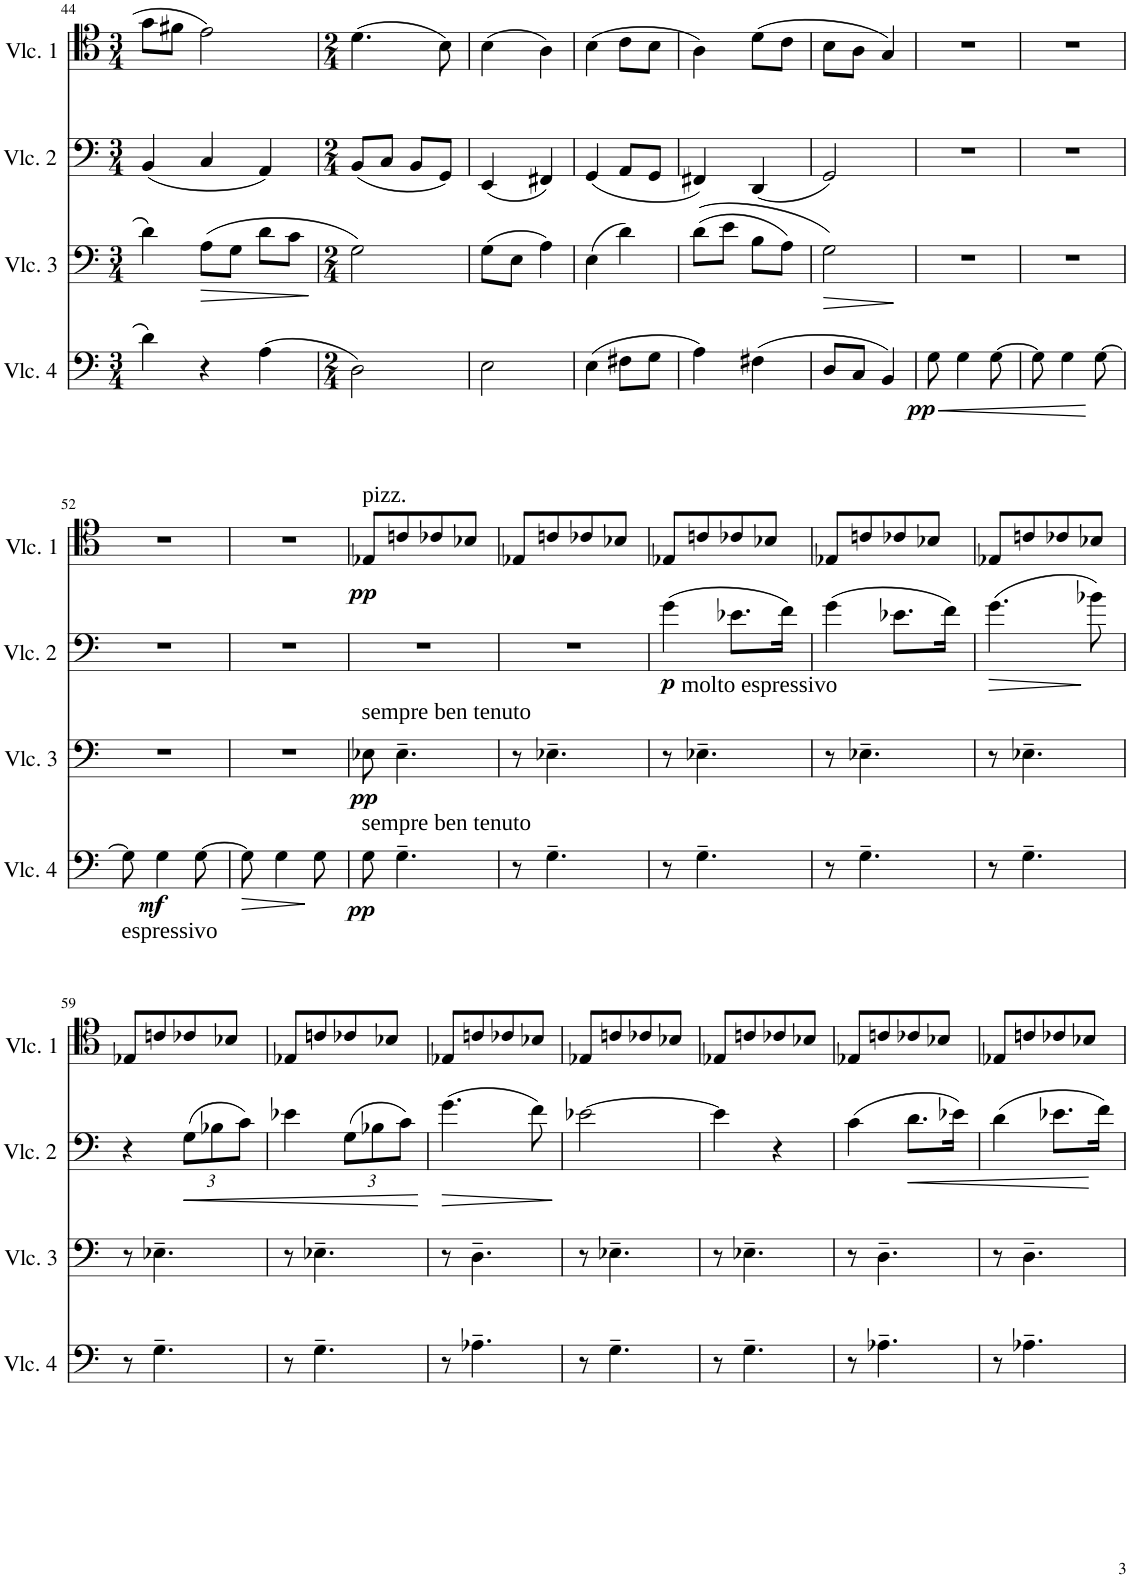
**kern	**dynam	**kern	**dynam	**kern	**dynam	**kern	**dynam
*part4	*part4	*part3	*part3	*part2	*part2	*part1	*part1
*staff4	*staff4	*staff3	*staff3	*staff2	*staff2	*staff1	*staff1
*I"Cello 4	*	*I"Cello 3	*	*I"Cello 2	*	*I"Cello 1	*
!!LO:PB:g=z
*clefF4	*	*clefF4	*	*clefF4	*	*clefC4	*
*k[]	*	*k[]	*	*k[]	*	*k[]	*
*M3/4	*	*M3/4	*	*M3/4	*	*M3/4	*
=44	=44	=44	=44	=44	=44	=44	=44
4d\	.	4d\	.	(4BB/	.	8g\L	.
.	.	.	.	.	.	8f#X\J	.
!	!	!	!LO:HP:b	!	!	!	!
4r	.	(8A\L	>	4C/	.	2e\	.
.	.	8G\J	.	.	.	.	.
(4A\	.	8d\L	.	4AA/)	.	.	.
.	.	8c\J	.	.	.	.	.
.	.	.	]	.	.	.	.
=45	=45	=45	=45	=45	=45	=45	=45
*M2/4	*	*M2/4	*	*M2/4	*	*M2/4	*
2D\)	.	2G\)	.	(8BB/L	.	(4.d\	.
.	.	.	.	8C/J	.	.	.
.	.	.	.	8BB/L	.	.	.
.	.	.	.	8GG/J)	.	8B\)	.
=46	=46	=46	=46	=46	=46	=46	=46
2E\	.	(8G\L	.	(4EE/	.	(4B\	.
.	.	8E\J	.	.	.	.	.
.	.	4A\)	.	4FF#X/)	.	4A\)	.
=47	=47	=47	=47	=47	=47	=47	=47
(4E\	.	(4E\	.	(4GG/	.	(4B\	.
8F#X\L	.	4d\)	.	8AA/L	.	8c\L	.
8G\J	.	.	.	8GG/J	.	8B\J	.
=48	=48	=48	=48	=48	=48	=48	=48
4A\)	.	((8d\L	.	4FF#X/)	.	4A\)	.
.	.	8e\J	.	.	.	.	.
(4F#X\	.	8B\L	.	(4DD/	.	(8d\L	.
.	.	8A\J)	.	.	.	8c\J	.
=49	=49	=49	=49	=49	=49	=49	=49
!	!	!	!LO:HP:b	!	!	!	!
8D/L	.	2G\)	>	2GG/)	.	8B\L	.
8C/J	.	.	.	.	.	8A\J	.
4BB/)	.	.	.	.	.	4G/)	.
.	.	.	]	.	.	.	.
=50	=50	=50	=50	=50	=50	=50	=50
!	!LO:HP:b	!	!	!	!	!	!
!	!LO:DY:n=1:b	!	!	!	!	!	!
8G\	< pp	2r	.	2r	.	2r	.
4G\	.	.	.	.	.	.	.
[8G\	.	.	.	.	.	.	.
=51	=51	=51	=51	=51	=51	=51	=51
8G\]	.	2r	.	2r	.	2r	.
4G\	.	.	.	.	.	.	.
[8G\	[	.	.	.	.	.	.
!!LO:LB:g=z
=52	=52	=52	=52	=52	=52	=52	=52
!LO:TX:b:t=espressivo	!	!	!	!	!	!	!
8G\]	.	2r	.	2r	.	2r	.
!	!LO:DY:b	!	!	!	!	!	!
4G\	mf	.	.	.	.	.	.
[8G\	.	.	.	.	.	.	.
=53	=53	=53	=53	=53	=53	=53	=53
!	!LO:HP:b	!	!	!	!	!	!
8G\]	>	2r	.	2r	.	2r	.
4G\	.	.	.	.	.	.	.
8G\	]	.	.	.	.	.	.
=54	=54	=54	=54	=54	=54	=54	=54
!	!	!	!	!	!	!LO:TX:a:t=pizz.	!
!	!	!LO:TX:a:t=sempre ben tenuto	!	!	!	!	!
!LO:TX:a:t=sempre ben tenuto	!	!	!	!	!	!	!
!	!LO:DY:b	!	!LO:DY:b	!	!	!	!LO:DY:b
8G\	pp	8E-X\	pp	2r	.	8E-X/L	pp
4.G~\	.	4.E-~\	.	.	.	8cn/	.
.	.	.	.	.	.	8c-X/	.
.	.	.	.	.	.	8B-X/J	.
=55	=55	=55	=55	=55	=55	=55	=55
8r	.	8r	.	2r	.	8E-X/L	.
4.G~\	.	4.E-X~\	.	.	.	8cn/	.
.	.	.	.	.	.	8c-X/	.
.	.	.	.	.	.	8B-X/J	.
=56	=56	=56	=56	=56	=56	=56	=56
!	!	!	!	!LO:TX:b:t=molto espressivo	!	!	!
!	!	!	!	!	!LO:DY:b	!	!
8r	.	8r	.	(4g\	p	8E-X/L	.
4.G~\	.	4.E-X~\	.	.	.	8cn/	.
.	.	.	.	8.e-X\L	.	8c-X/	.
.	.	.	.	.	.	8B-X/J	.
.	.	.	.	16f\Jk)	.	.	.
=57	=57	=57	=57	=57	=57	=57	=57
8r	.	8r	.	(4g\	.	8E-X/L	.
4.G~\	.	4.E-X~\	.	.	.	8cn/	.
.	.	.	.	8.e-X\L	.	8c-X/	.
.	.	.	.	.	.	8B-X/J	.
.	.	.	.	16f\Jk)	.	.	.
=58	=58	=58	=58	=58	=58	=58	=58
!	!	!	!	!	!LO:HP:b	!	!
8r	.	8r	.	(4.g\	>	8E-X/L	.
4.G~\	.	4.E-X~\	.	.	.	8cn/	.
.	.	.	.	.	.	8c-X/	.
.	.	.	.	8b-X\)	]	8B-X/J	.
!!LO:LB:g=z
=59	=59	=59	=59	=59	=59	=59	=59
8r	.	8r	.	4r	.	8E-X/L	.
4.G~\	.	4.E-X~\	.	.	.	8cn/	.
*	*	*	*	*Xbrackettup	*	*	*
!	!	!	!	!	!LO:HP:b	!	!
.	.	.	.	(12G\L	<	8c-X/	.
.	.	.	.	12B-X\	.	.	.
.	.	.	.	.	.	8B-X/J	.
.	.	.	.	12c\J)	.	.	.
=60	=60	=60	=60	=60	=60	=60	=60
8r	.	8r	.	4e-X\	.	8E-X/L	.
4.G~\	.	4.E-X~\	.	.	.	8cn/	.
.	.	.	.	(12G\L	.	8c-X/	.
.	.	.	.	12B-X\	.	.	.
.	.	.	.	.	.	8B-X/J	.
.	.	.	.	12c\J)	.	.	.
.	.	.	.	.	[	.	.
=61	=61	=61	=61	=61	=61	=61	=61
!	!	!	!	!	!LO:HP:b	!	!
8r	.	8r	.	(4.g\	>	8E-X/L	.
4.A-X~\	.	4.D~\	.	.	.	8cn/	.
.	.	.	.	.	.	8c-X/	.
.	.	.	.	8f\)	.	8B-X/J	.
.	.	.	.	.	]	.	.
=62	=62	=62	=62	=62	=62	=62	=62
8r	.	8r	.	[2e-X\	.	8E-X/L	.
4.G~\	.	4.E-X~\	.	.	.	8cn/	.
.	.	.	.	.	.	8c-X/	.
.	.	.	.	.	.	8B-X/J	.
=63	=63	=63	=63	=63	=63	=63	=63
8r	.	8r	.	4e-\]	.	8E-X/L	.
4.G~\	.	4.E-X~\	.	.	.	8cn/	.
.	.	.	.	4r	.	8c-X/	.
.	.	.	.	.	.	8B-X/J	.
=64	=64	=64	=64	=64	=64	=64	=64
8r	.	8r	.	(4c\	.	8E-X/L	.
4.A-X~\	.	4.D~\	.	.	.	8cn/	.
!	!	!	!	!	!LO:HP:b	!	!
.	.	.	.	8.d\L	<	8c-X/	.
.	.	.	.	.	.	8B-X/J	.
.	.	.	.	16e-X\Jk)	.	.	.
=65	=65	=65	=65	=65	=65	=65	=65
8r	.	8r	.	(4d\	.	8E-X/L	.
4.A-X~\	.	4.D~\	.	.	.	8cn/	.
.	.	.	.	8.e-X\L	.	8c-X/	.
.	.	.	.	.	.	8B-X/J	.
.	.	.	.	16f\Jk)	[	.	.
=	=	=	=	=	=	=	=
*-	*-	*-	*-	*-	*-	*-	*-
